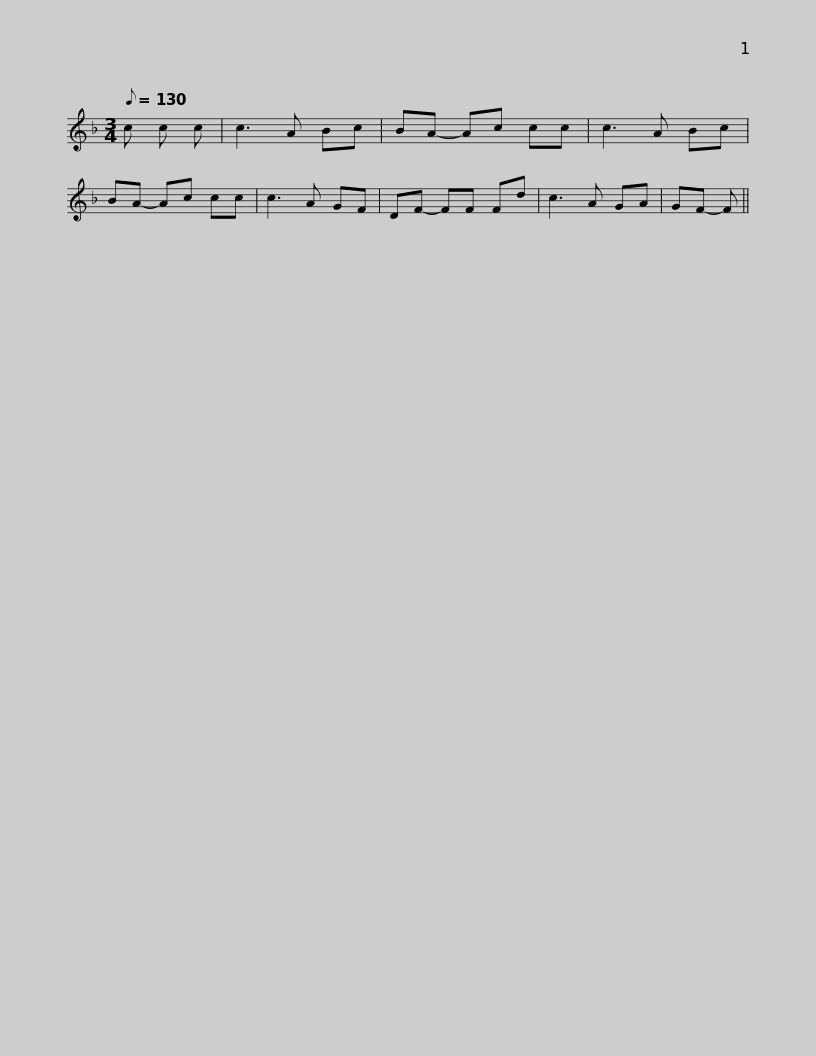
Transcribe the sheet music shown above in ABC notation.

X:1
L:1/8
Q:1/8=130
M:3/4
I:linebreak $
K:F
V:1 treble
V:1
 c c c | c3 A Bc | BA- Ac cc | c3 A Bc | BA- Ac cc |$ %5
 c3 A GF | DF- FF Fd | c3 A GA | GF- F || %9
